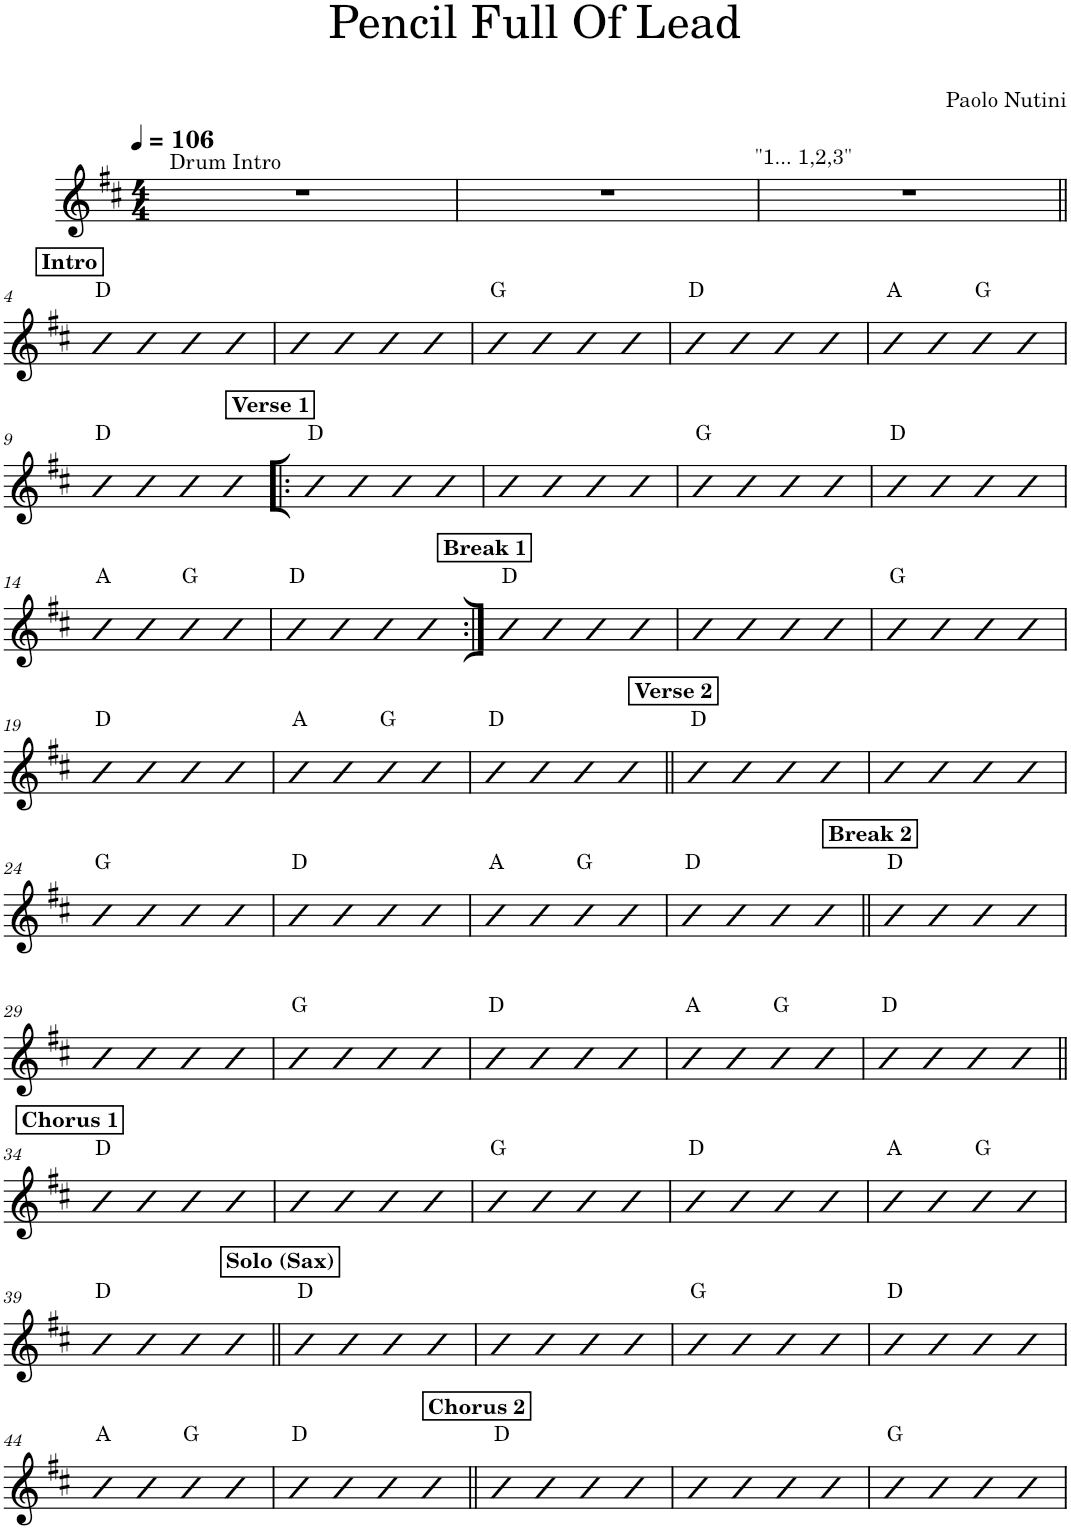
**kern	**harte
*part1	*part1
*staff1	*
*I"Piano	*
*I'Pno.	*
*clefG2	*
*k[f#c#]	*
*M4/4	*
*MM106	*
=1	=1
!LO:TX:a:t=Drum Intro	!
1r	.
=2	=2
1r	.
=3	=3
!LO:TX:a:t="1... 1,2,3"	!
1r	.
!!LO:LB:g=z
!!LO:REH:place=s1:a:B:cj:t=Intro
=4||	=4||
4b	D:maj
4b	.
4b	.
4b	.
=5	=5
4b	.
4b	.
4b	.
4b	.
=6	=6
4b	G:maj
4b	.
4b	.
4b	.
=7	=7
4b	D:maj
4b	.
4b	.
4b	.
=8	=8
4b	A:maj
4b	.
4b	G:maj
4b	.
!!LO:LB:g=z
=9	=9
4b	D:maj
4b	.
4b	.
4b	.
!!LO:REH:place=s1:a:B:cj:t=Verse 1
=10!|:	=10!|:
4b	D:maj
4b	.
4b	.
4b	.
=11	=11
4b	.
4b	.
4b	.
4b	.
=12	=12
4b	G:maj
4b	.
4b	.
4b	.
=13	=13
4b	D:maj
4b	.
4b	.
4b	.
!!LO:LB:g=z
=14	=14
4b	A:maj
4b	.
4b	G:maj
4b	.
=15	=15
4b	D:maj
4b	.
4b	.
4b	.
!!LO:REH:place=s1:a:B:cj:t=Break 1
=16:|!	=16:|!
4b	D:maj
4b	.
4b	.
4b	.
=17	=17
4b	.
4b	.
4b	.
4b	.
=18	=18
4b	G:maj
4b	.
4b	.
4b	.
!!LO:LB:g=z
=19	=19
4b	D:maj
4b	.
4b	.
4b	.
=20	=20
4b	A:maj
4b	.
4b	G:maj
4b	.
=21	=21
4b	D:maj
4b	.
4b	.
4b	.
!!LO:REH:place=s1:a:B:cj:t=Verse 2
=22||	=22||
4b	D:maj
4b	.
4b	.
4b	.
=23	=23
4b	.
4b	.
4b	.
4b	.
!!LO:LB:g=z
=24	=24
4b	G:maj
4b	.
4b	.
4b	.
=25	=25
4b	D:maj
4b	.
4b	.
4b	.
=26	=26
4b	A:maj
4b	.
4b	G:maj
4b	.
=27	=27
4b	D:maj
4b	.
4b	.
4b	.
!!LO:REH:place=s1:a:B:cj:t=Break 2
=28||	=28||
4b	D:maj
4b	.
4b	.
4b	.
!!LO:LB:g=z
=29	=29
4b	.
4b	.
4b	.
4b	.
=30	=30
4b	G:maj
4b	.
4b	.
4b	.
=31	=31
4b	D:maj
4b	.
4b	.
4b	.
=32	=32
4b	A:maj
4b	.
4b	G:maj
4b	.
=33	=33
4b	D:maj
4b	.
4b	.
4b	.
!!LO:LB:g=z
!!LO:REH:place=s1:a:B:cj:t=Chorus 1
=34||	=34||
4b	D:maj
4b	.
4b	.
4b	.
=35	=35
4b	.
4b	.
4b	.
4b	.
=36	=36
4b	G:maj
4b	.
4b	.
4b	.
=37	=37
4b	D:maj
4b	.
4b	.
4b	.
=38	=38
4b	A:maj
4b	.
4b	G:maj
4b	.
!!LO:LB:g=z
=39	=39
4b	D:maj
4b	.
4b	.
4b	.
!!LO:REH:place=s1:a:B:cj:t=Solo (Sax)
=40||	=40||
4b	D:maj
4b	.
4b	.
4b	.
=41	=41
4b	.
4b	.
4b	.
4b	.
=42	=42
4b	G:maj
4b	.
4b	.
4b	.
=43	=43
4b	D:maj
4b	.
4b	.
4b	.
!!LO:LB:g=z
=44	=44
4b	A:maj
4b	.
4b	G:maj
4b	.
=45	=45
4b	D:maj
4b	.
4b	.
4b	.
!!LO:REH:place=s1:a:B:cj:t=Chorus 2
=46||	=46||
4b	D:maj
4b	.
4b	.
4b	.
=47	=47
4b	.
4b	.
4b	.
4b	.
=48	=48
4b	G:maj
4b	.
4b	.
4b	.
=	=
*-	*-
